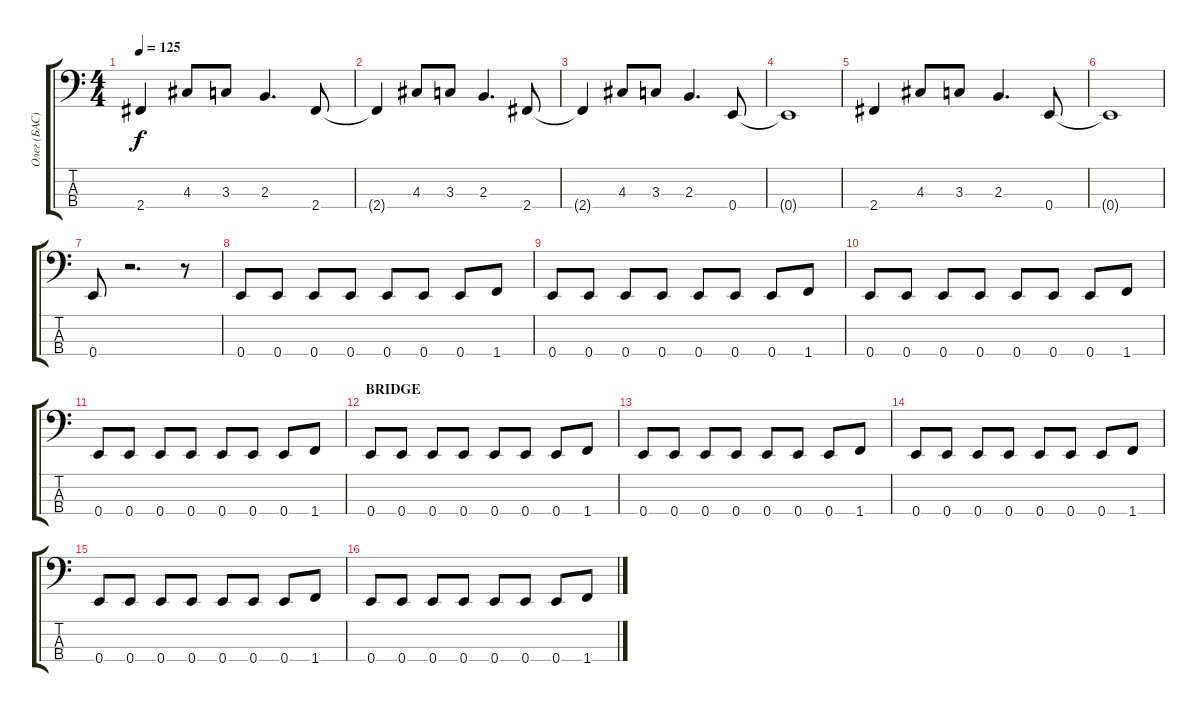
\track ("Олег (БАС)" "Олег (БАС)") {instrument electricbasspick}
\staff {score tabs}
\tuning (G2 D2 A1 E1) {hide}
\ts (4 4)
\tempo 125
\clef f4
\ks c
2.4.4{dy f} 4.3.8 3.3.8 2.3.4{d} 2.4.8 |
2.4{t}.4 4.3.8 3.3.8 2.3.4{d} 2.4.8 |
2.4{t}.4 4.3.8 3.3.8 2.3.4{d} 0.4.8 |
0.4{t}.1 |
2.4.4 4.3.8 3.3.8 2.3.4{d} 0.4.8 |
0.4{t}.1 |
0.4.8 r.2{d} r.8 |
0.4.8 0.4.8 0.4.8 0.4.8 0.4.8 0.4.8 0.4.8 1.4.8 |
0.4.8 0.4.8 0.4.8 0.4.8 0.4.8 0.4.8 0.4.8 1.4.8 |
0.4.8 0.4.8 0.4.8 0.4.8 0.4.8 0.4.8 0.4.8 1.4.8 |
0.4.8 0.4.8 0.4.8 0.4.8 0.4.8 0.4.8 0.4.8 1.4.8 |
\section ("" "BRIDGE")
0.4.8 0.4.8 0.4.8 0.4.8 0.4.8 0.4.8 0.4.8 1.4.8 |
0.4.8 0.4.8 0.4.8 0.4.8 0.4.8 0.4.8 0.4.8 1.4.8 |
0.4.8 0.4.8 0.4.8 0.4.8 0.4.8 0.4.8 0.4.8 1.4.8 |
0.4.8 0.4.8 0.4.8 0.4.8 0.4.8 0.4.8 0.4.8 1.4.8 |
0.4.8 0.4.8 0.4.8 0.4.8 0.4.8 0.4.8 0.4.8 1.4.8
